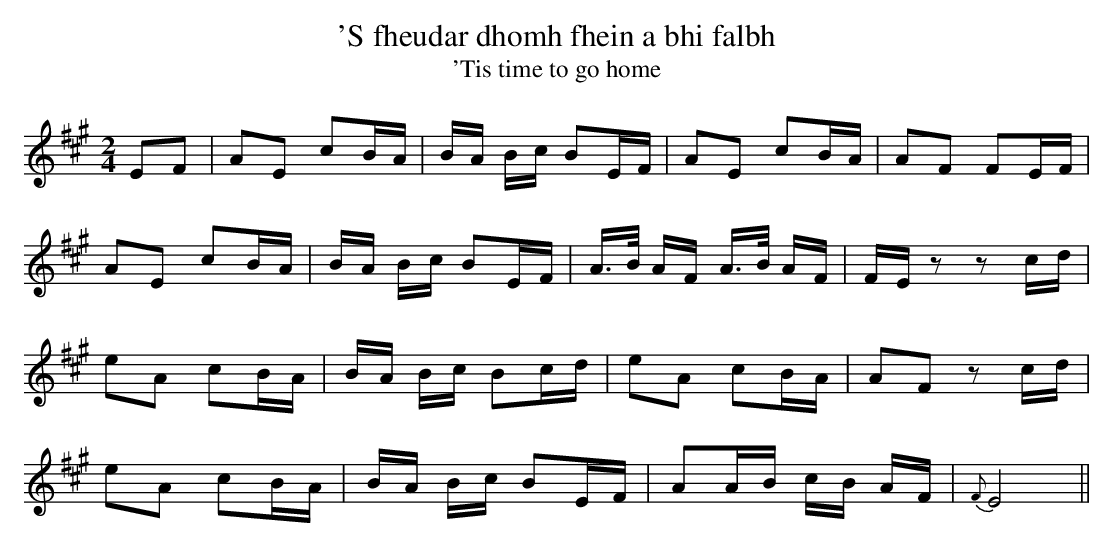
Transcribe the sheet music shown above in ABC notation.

X:1
T:'S fheudar dhomh fhein a bhi falbh
T:'Tis time to go home
M:2/4
L:1/8
K:A
EF | AE cB/A/ | B/A/ B/c/ BE/F/ | AE cB/A/ | AF FE/F/ |
AE cB/A/ | B/A/ B/c/ BE/F/ | A/>B/ A/F/ A/>B/ A/F/ | F/E/ zz c/d/ |
eA cB/A/ | B/A/ B/c/ Bc/d/ | eA cB/A/ | AF z c/d/ |
eA cB/A/ | B/A/ B/c/ BE/F/ | AA/B/ c/B/ A/F/ | {F}E4 ||
